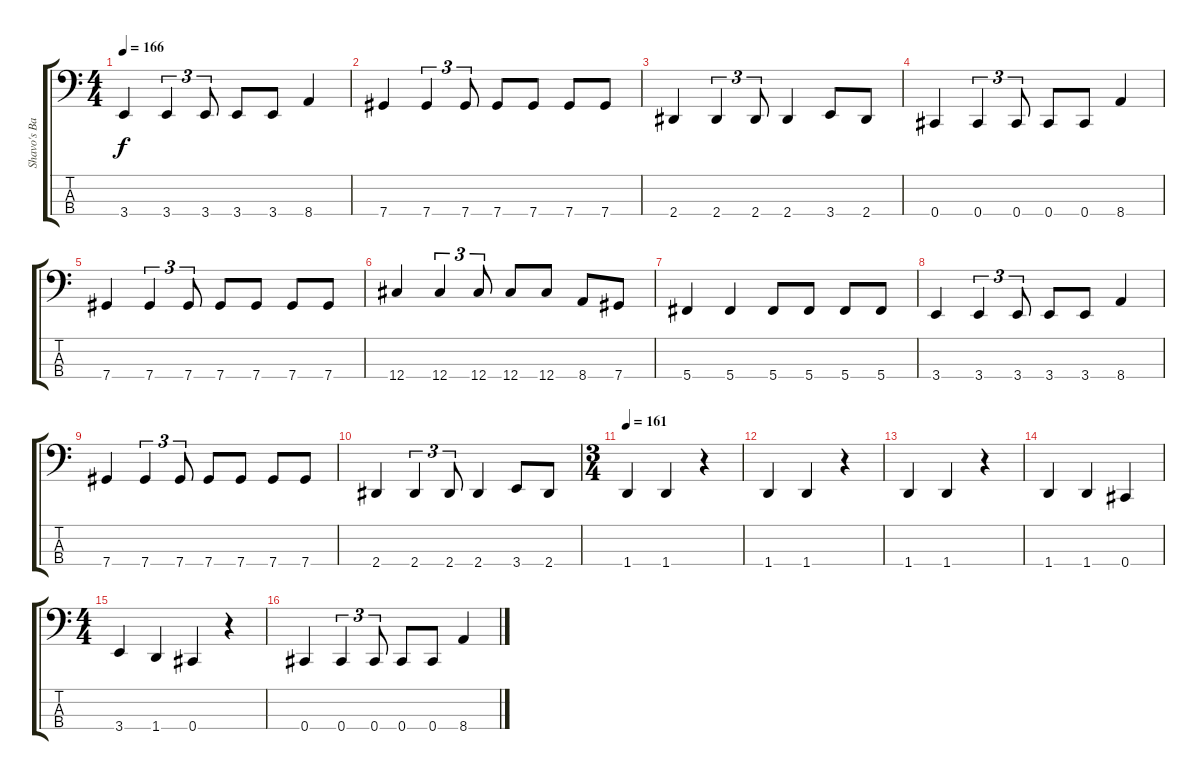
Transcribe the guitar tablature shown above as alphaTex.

\track ("Shavo's Bass" "Shavo's Ba") {instrument electricbassfinger}
\staff {score tabs}
\tuning (Gb2 Db2 Ab1 Db1) {hide}
\ts (4 4)
\tempo 166
\clef f4
\ks c
3.4.4{dy f} 3.4.4{tu (3 2)} 3.4.8{tu (3 2)} 3.4.8 3.4.8 8.4.4 |
7.4.4 7.4.4{tu (3 2)} 7.4.8{tu (3 2)} 7.4.8 7.4.8 7.4.8 7.4.8 |
2.4.4 2.4.4{tu (3 2)} 2.4.8{tu (3 2)} 2.4.4 3.4.8 2.4.8 |
0.4.4 0.4.4{tu (3 2)} 0.4.8{tu (3 2)} 0.4.8 0.4.8 8.4.4 |
7.4.4 7.4.4{tu (3 2)} 7.4.8{tu (3 2)} 7.4.8 7.4.8 7.4.8 7.4.8 |
12.4.4 12.4.4{tu (3 2)} 12.4.8{tu (3 2)} 12.4.8 12.4.8 8.4.8 7.4.8 |
5.4.4 5.4.4 5.4.8 5.4.8 5.4.8 5.4.8 |
3.4.4 3.4.4{tu (3 2)} 3.4.8{tu (3 2)} 3.4.8 3.4.8 8.4.4 |
7.4.4 7.4.4{tu (3 2)} 7.4.8{tu (3 2)} 7.4.8 7.4.8 7.4.8 7.4.8 |
2.4.4 2.4.4{tu (3 2)} 2.4.8{tu (3 2)} 2.4.4 3.4.8 2.4.8 |
\ts (3 4)
\tempo 161
1.4.4 1.4.4 r.4 |
1.4.4 1.4.4 r.4 |
1.4.4 1.4.4 r.4 |
1.4.4 1.4.4 0.4.4 |
\ts (4 4)
3.4.4 1.4.4 0.4.4 r.4 |
0.4.4 0.4.4{tu (3 2)} 0.4.8{tu (3 2)} 0.4.8 0.4.8 8.4.4
